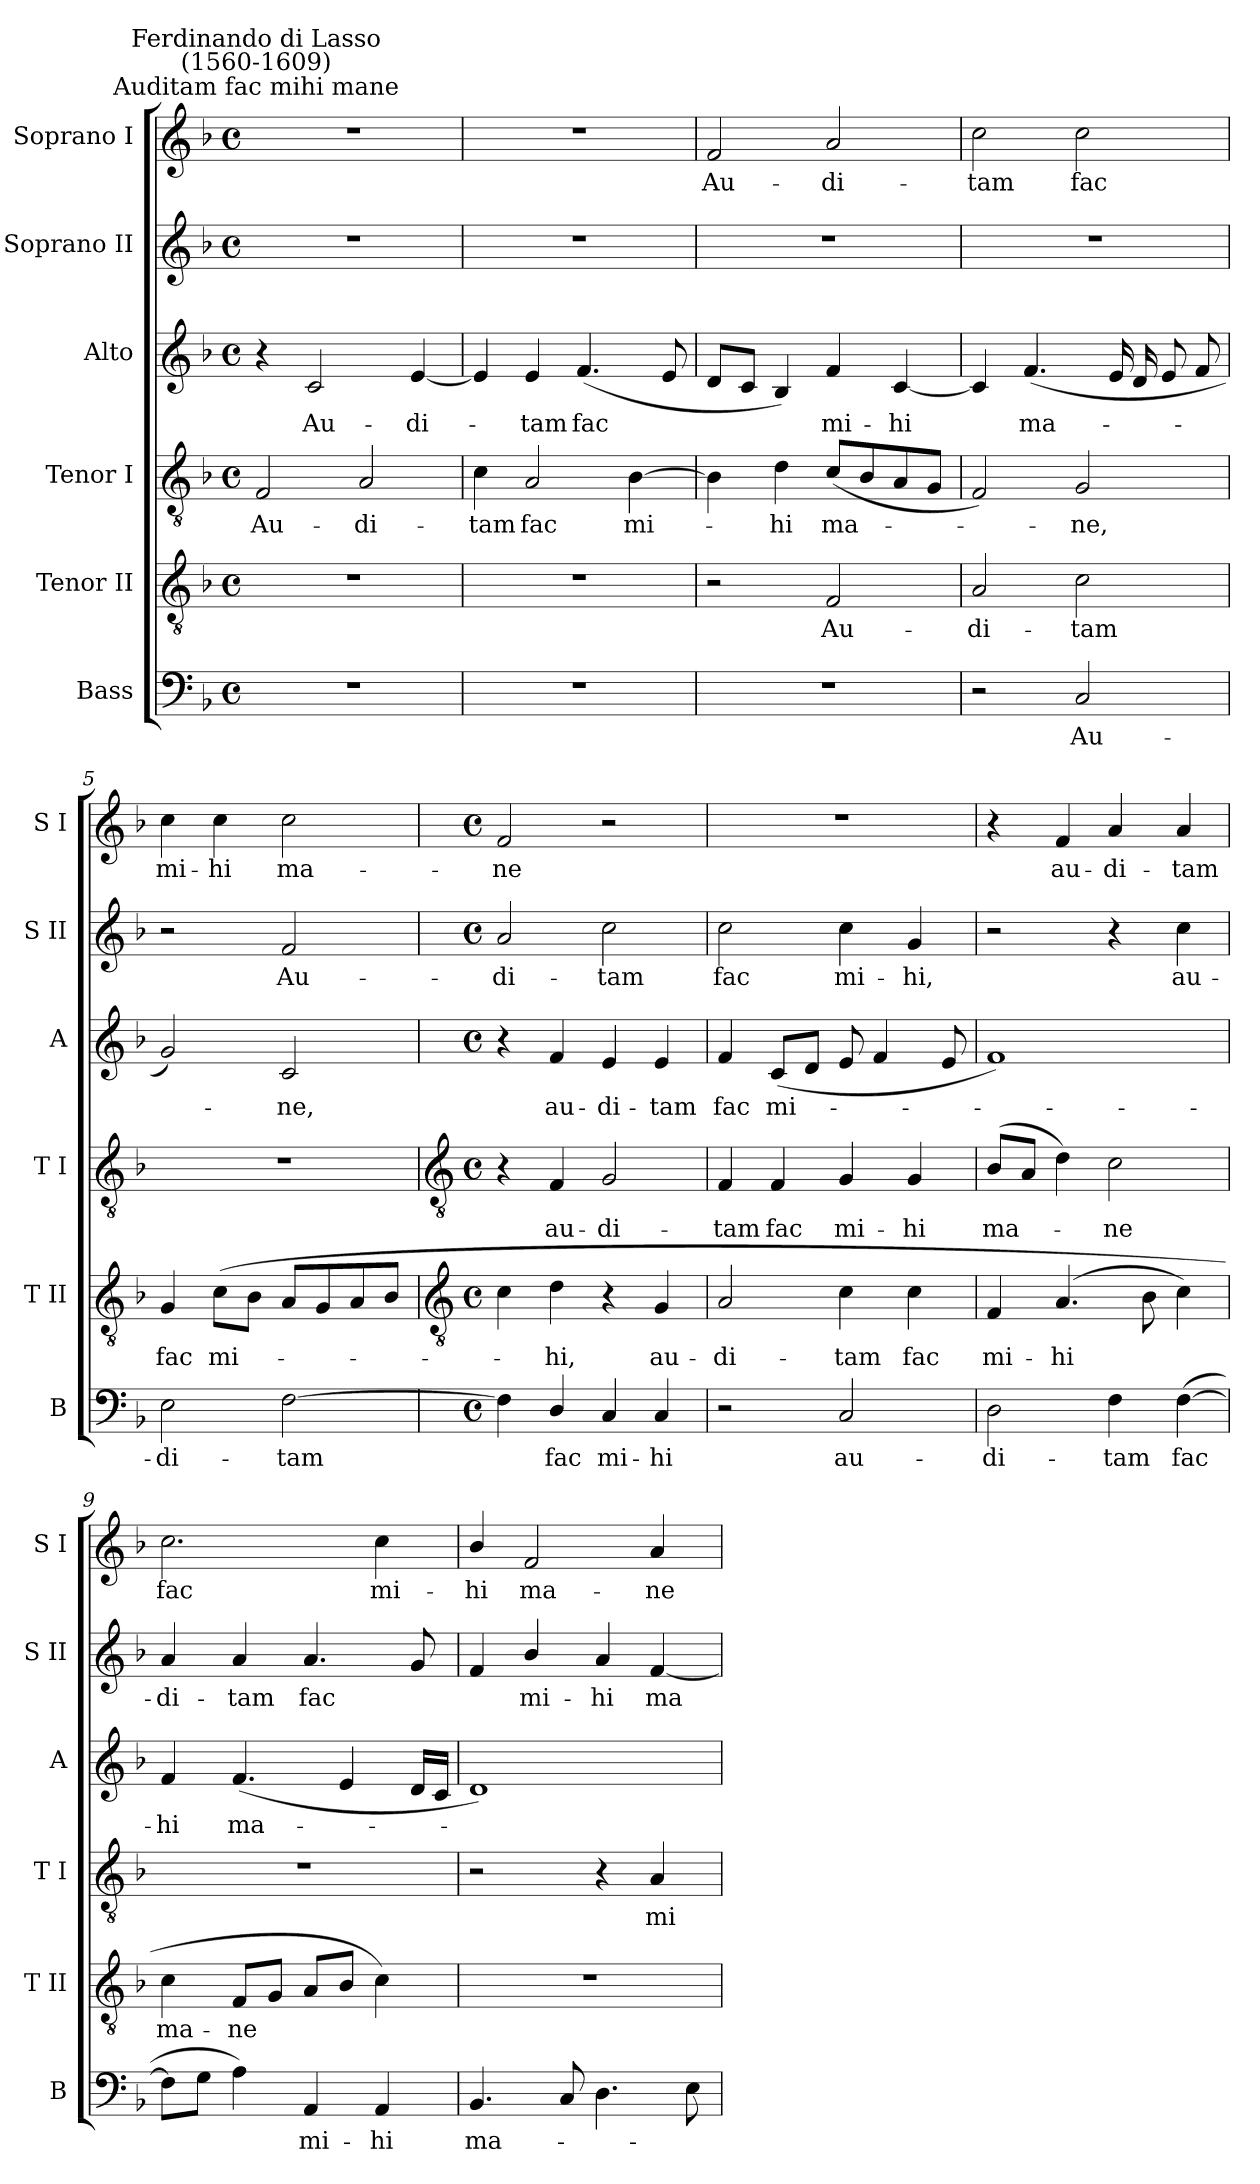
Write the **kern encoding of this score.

**kern	**text	**kern	**text	**kern	**text	**kern	**text	**kern	**text	**kern	**text
*part6	*part6	*part5	*part5	*part4	*part4	*part3	*part3	*part2	*part2	*part1	*part1
*staff6	*staff6	*staff5	*staff5	*staff4	*staff4	*staff3	*staff3	*staff2	*staff2	*staff1	*staff1
*I"Bass	*	*I"Tenor II	*	*I"Tenor I	*	*I"Alto	*	*I"Soprano II	*	*I"Soprano I	*
*I'B	*	*I'T II	*	*I'T I	*	*I'A	*	*I'S II	*	*I'S I	*
*clefF4	*	*clefGv2	*	*clefGv2	*	*clefG2	*	*clefG2	*	*clefG2	*
*k[b-]	*	*k[b-]	*	*k[b-]	*	*k[b-]	*	*k[b-]	*	*k[b-]	*
*F:	*	*F:	*	*F:	*	*F:	*	*F:	*	*F:	*
*M4/4	*	*M4/4	*	*M4/4	*	*M4/4	*	*M4/4	*	*M4/4	*
*met(c)	*	*met(c)	*	*met(c)	*	*met(c)	*	*met(c)	*	*met(c)	*
=1	=1	=1	=1	=1	=1	=1	=1	=1	=1	=1	=1
!	!	!	!	!	!	!	!	!	!	!LO:TX:a:cj:t=Auditam fac mihi mane	!
!	!	!	!	!	!	!	!	!	!	!LO:TX:a:cj:t=Ferdinando di Lasso\n(1560-1609)	!
!	!	!	!	!	!LO:LY:b	!	!	!	!	!	!
1r	.	1r	.	2F	Au-	4r	.	1r	.	1r	.
!	!	!	!	!	!	!	!LO:LY:b	!	!	!	!
.	.	.	.	.	.	2c	Au-	.	.	.	.
!	!	!	!	!	!LO:LY:b	!	!	!	!	!	!
.	.	.	.	2A	-di-	.	.	.	.	.	.
!	!	!	!	!	!	!	!LO:LY:b	!	!	!	!
.	.	.	.	.	.	[4e	-di-	.	.	.	.
=2	=2	=2	=2	=2	=2	=2	=2	=2	=2	=2	=2
!	!	!	!	!	!LO:LY:b	!	!	!	!	!	!
1r	.	1r	.	4c	-tam	4e]	.	1r	.	1r	.
!	!	!	!	!	!LO:LY:b	!	!LO:LY:b	!	!	!	!
.	.	.	.	2A	fac	4e	tam	.	.	.	.
!	!	!	!	!	!	!	!LO:LY:b	!	!	!	!
.	.	.	.	.	.	(<4.f	fac	.	.	.	.
!	!	!	!	!	!LO:LY:b	!	!	!	!	!	!
.	.	.	.	[4B-	mi-	.	.	.	.	.	.
.	.	.	.	.	.	8e	.	.	.	.	.
=3	=3	=3	=3	=3	=3	=3	=3	=3	=3	=3	=3
!	!	!	!	!	!	!	!	!	!	!	!LO:LY:b
1r	.	2r	.	4B-]	.	8dL	.	1r	.	2f	Au-
.	.	.	.	.	.	8cJ	.	.	.	.	.
!	!	!	!	!	!LO:LY:b	!	!	!	!	!	!
.	.	.	.	4d	hi	4B-)	.	.	.	.	.
!	!	!	!LO:LY:b	!	!LO:LY:b	!	!LO:LY:b	!	!	!	!LO:LY:b
.	.	2F	Au-	(<8cL	ma-	4f	mi-	.	.	2a	-di-
.	.	.	.	8B-	.	.	.	.	.	.	.
!	!	!	!	!	!	!	!LO:LY:b	!	!	!	!
.	.	.	.	8A	.	[4c	-hi	.	.	.	.
.	.	.	.	8GJ	.	.	.	.	.	.	.
=4	=4	=4	=4	=4	=4	=4	=4	=4	=4	=4	=4
!	!	!	!LO:LY:b	!	!	!	!	!	!	!	!LO:LY:b
2r	.	2A	-di-	2F)	.	4c]	.	1r	.	2cc	-tam
!	!	!	!	!	!	!	!LO:LY:b	!	!	!	!
.	.	.	.	.	.	(<4.f	ma-	.	.	.	.
!	!LO:LY:b	!	!LO:LY:b	!	!LO:LY:b	!	!	!	!	!	!LO:LY:b
2C	Au-	2c	-tam	2G	ne,	.	.	.	.	2cc	fac
.	.	.	.	.	.	16eLL	.	.	.	.	.
.	.	.	.	.	.	16d	.	.	.	.	.
.	.	.	.	.	.	8e	.	.	.	.	.
.	.	.	.	.	.	8fJ	.	.	.	.	.
=5	=5	=5	=5	=5	=5	=5	=5	=5	=5	=5	=5
!	!LO:LY:b	!	!LO:LY:b	!	!	!	!	!	!	!	!LO:LY:b
2E	-di-	4G	fac	1r	.	2g)	.	2r	.	4cc	mi-
!	!	!	!LO:LY:b	!	!	!	!	!	!	!	!LO:LY:b
.	.	(<8cL	mi-	.	.	.	.	.	.	4cc	-hi
.	.	8B-J	.	.	.	.	.	.	.	.	.
!	!LO:LY:b	!	!	!	!	!	!LO:LY:b	!	!LO:LY:b	!	!LO:LY:b
[2F	-tam	8AL	.	.	.	2c	ne,	2f	Au-	2cc	ma-
.	.	8G	.	.	.	.	.	.	.	.	.
.	.	8A	.	.	.	.	.	.	.	.	.
.	.	8B-J	.	.	.	.	.	.	.	.	.
!!LO:LB:g=z
=6	=6	=6	=6	=6	=6	=6	=6	=6	=6	=6	=6
*	*	*clefGv2	*	*clefGv2	*	*	*	*	*	*	*
*M4/4	*	*M4/4	*	*M4/4	*	*M4/4	*	*M4/4	*	*M4/4	*
*met(c)	*	*met(c)	*	*met(c)	*	*met(c)	*	*met(c)	*	*met(c)	*
!	!	!	!	!	!	!	!	!	!LO:LY:b	!	!LO:LY:b
4F]	.	4c	.	4r	.	4r	.	2a	-di-	2f	-ne
!	!LO:LY:b	!	!LO:LY:b	!	!LO:LY:b	!	!LO:LY:b	!	!	!	!
4D/	fac	4d	hi,	4F	au-	4f	au-	.	.	.	.
!	!LO:LY:b	!	!	!	!LO:LY:b	!	!LO:LY:b	!	!LO:LY:b	!	!
4C	mi-	4r	.	2G	-di-	4e	-di-	2cc	-tam	2r	.
!	!LO:LY:b	!	!LO:LY:b	!	!	!	!LO:LY:b	!	!	!	!
4C	-hi	4G	au-	.	.	4e	-tam	.	.	.	.
=7	=7	=7	=7	=7	=7	=7	=7	=7	=7	=7	=7
!	!	!	!LO:LY:b	!	!LO:LY:b	!	!LO:LY:b	!	!LO:LY:b	!	!
2r	.	2A	-di-	4F	-tam	4f	fac	2cc	fac	1r	.
!	!	!	!	!	!LO:LY:b	!	!LO:LY:b	!	!	!	!
.	.	.	.	4F	fac	(<8cL	mi-	.	.	.	.
.	.	.	.	.	.	8dJ	.	.	.	.	.
!	!LO:LY:b	!	!LO:LY:b	!	!LO:LY:b	!	!	!	!LO:LY:b	!	!
2C	au-	4c	-tam	4G	mi-	8e	.	4cc	mi-	.	.
.	.	.	.	.	.	4f	.	.	.	.	.
!	!	!	!LO:LY:b	!	!LO:LY:b	!	!	!	!LO:LY:b	!	!
.	.	4c	fac	4G	-hi	.	.	4g	-hi,	.	.
.	.	.	.	.	.	8e	.	.	.	.	.
=8	=8	=8	=8	=8	=8	=8	=8	=8	=8	=8	=8
!	!LO:LY:b	!	!LO:LY:b	!	!LO:LY:b	!	!	!	!	!	!
2D	-di-	4F	mi-	(<8B-L	ma-	1f)	.	2r	.	4r	.
.	.	.	.	8AJ	.	.	.	.	.	.	.
!	!	!	!LO:LY:b	!	!	!	!	!	!	!	!LO:LY:b
.	.	(>4.A	-hi	4d)	.	.	.	.	.	4f	au-
!	!LO:LY:b	!	!	!	!LO:LY:b	!	!	!	!	!	!LO:LY:b
4F	-tam	.	.	2c	ne	.	.	4r	.	4a	-di-
.	.	8B-	.	.	.	.	.	.	.	.	.
!	!LO:LY:b	!	!	!	!	!	!	!	!LO:LY:b	!	!LO:LY:b
(>[4F	fac	4c)	.	.	.	.	.	4cc	au-	4a	-tam
=9	=9	=9	=9	=9	=9	=9	=9	=9	=9	=9	=9
!	!	!	!LO:LY:b	!	!	!	!LO:LY:b	!	!LO:LY:b	!	!LO:LY:b
8FL]	.	4c	ma-	1r	.	4f	hi	4a	-di-	2.cc	fac
8GJ	.	.	.	.	.	.	.	.	.	.	.
!	!	!	!LO:LY:b	!	!	!	!LO:LY:b	!	!LO:LY:b	!	!
4A)	.	8FL	-ne	.	.	(<4.f	ma-	4a	-tam	.	.
.	.	8GJ	.	.	.	.	.	.	.	.	.
!	!LO:LY:b	!	!	!	!	!	!	!	!LO:LY:b	!	!
4AA	mi-	8AL	.	.	.	.	.	4.a	fac	.	.
.	.	8B-J	.	.	.	4e	.	.	.	.	.
!	!LO:LY:b	!	!	!	!	!	!	!	!	!	!LO:LY:b
4AA	-hi	4c)	.	.	.	.	.	.	.	4cc	mi-
.	.	.	.	.	.	16dLL	.	8g	.	.	.
.	.	.	.	.	.	16cJJ	.	.	.	.	.
=10	=10	=10	=10	=10	=10	=10	=10	=10	=10	=10	=10
!	!LO:LY:b	!	!	!	!	!	!	!	!	!	!LO:LY:b
4.BB-	ma-	1r	.	2r	.	1d)	.	4f	.	4b-/	-hi
!	!	!	!	!	!	!	!	!	!LO:LY:b	!	!LO:LY:b
.	.	.	.	.	.	.	.	4b-/	mi-	2f	ma-
8C	.	.	.	.	.	.	.	.	.	.	.
!	!	!	!	!	!	!	!	!	!LO:LY:b	!	!
4.D	.	.	.	4r	.	.	.	4a	-hi	.	.
!	!	!	!	!	!LO:LY:b	!	!	!	!LO:LY:b	!	!LO:LY:b
.	.	.	.	4A	mi-	.	.	[4f	ma	4a	-ne
8E	.	.	.	.	.	.	.	.	.	.	.
=	=	=	=	=	=	=	=	=	=	=	=
*-	*-	*-	*-	*-	*-	*-	*-	*-	*-	*-	*-
